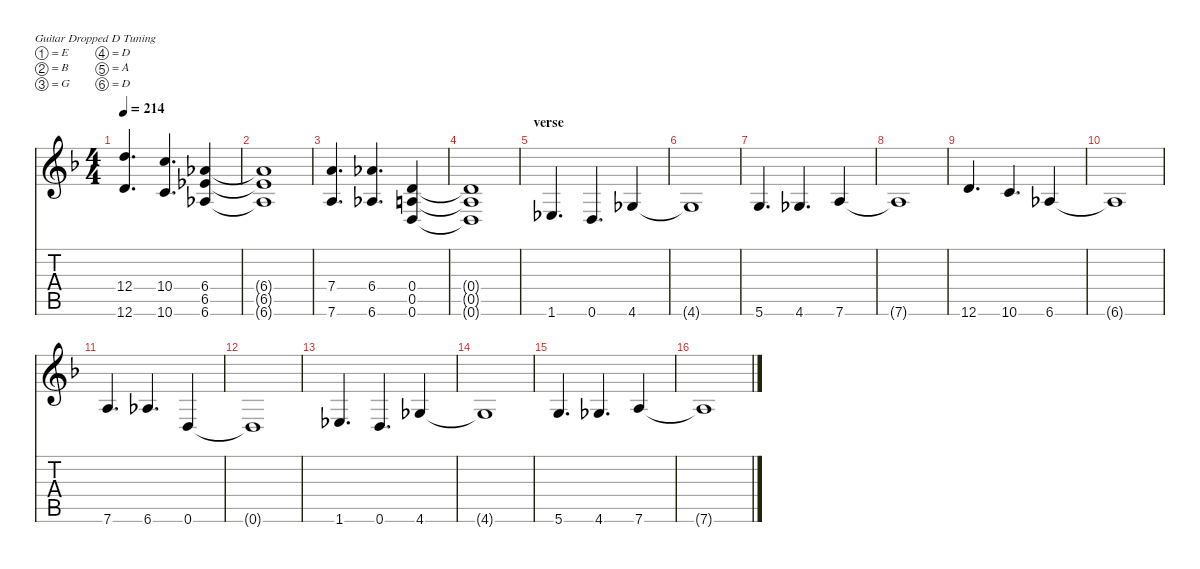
\hideDynamics
\bracketExtendMode nobrackets
\singleTrackTrackNamePolicy hidden
\multiTrackTrackNamePolicy hidden
\firstSystemTrackNameMode fullname
\firstSystemTrackNameOrientation horizontal
\otherSystemsTrackNameOrientation horizontal
\track ("Guitar-spare" "E-Gt") {instrument distortionguitar}
\staff {score tabs}
\tuning (E4 B3 G3 D3 A2 D2)
\ts (4 4)
\tempo 214
\clef g2
\ks dminor
(12.4{acc forcenatural} 12.6{acc forcenatural}).4{d dy f beam Up} (10.4{acc forcenatural} 10.6{acc forcenatural}).4{d beam Up} (6.4{acc b} 6.5{acc b} 6.6{acc b}).4{beam Up} |
(6.4{t acc b} 6.5{t acc b} 6.6{t acc b}).1{beam Up} |
(7.4{acc forcenatural} 7.6{acc forcenatural}).4{d beam Up} (6.4{acc b} 6.6{acc b}).4{d beam Up} (0.4{acc forcenatural} 0.5{acc forcenatural} 0.6{acc forcenatural}).4{beam Up} |
(0.4{t acc forcenatural} 0.5{t acc forcenatural} 0.6{t acc forcenatural}).1{beam Up} |
\section ("" "verse")
1.6{acc b}.4{d beam Up} 0.6{acc forcenatural}.4{d beam Up} 4.6{acc b}.4{beam Up} |
4.6{t acc b}.1{beam Up} |
5.6{acc forcenatural}.4{d beam Up} 4.6{acc b}.4{d beam Up} 7.6{acc forcenatural}.4{beam Up} |
7.6{t acc forcenatural}.1{beam Up} |
12.6{acc forcenatural}.4{d beam Up} 10.6{acc forcenatural}.4{d beam Up} 6.6{acc b}.4{beam Up} |
6.6{t acc b}.1{beam Up} |
7.6{acc forcenatural}.4{d beam Up} 6.6{acc b}.4{d beam Up} 0.6{acc forcenatural}.4{beam Up} |
0.6{t acc forcenatural}.1{beam Up} |
1.6{acc b}.4{d beam Up} 0.6{acc forcenatural}.4{d beam Up} 4.6{acc b}.4{beam Up} |
4.6{t acc b}.1{beam Up} |
5.6{acc forcenatural}.4{d beam Up} 4.6{acc b}.4{d beam Up} 7.6{acc forcenatural}.4{beam Up} |
7.6{t acc forcenatural}.1{beam Up}
